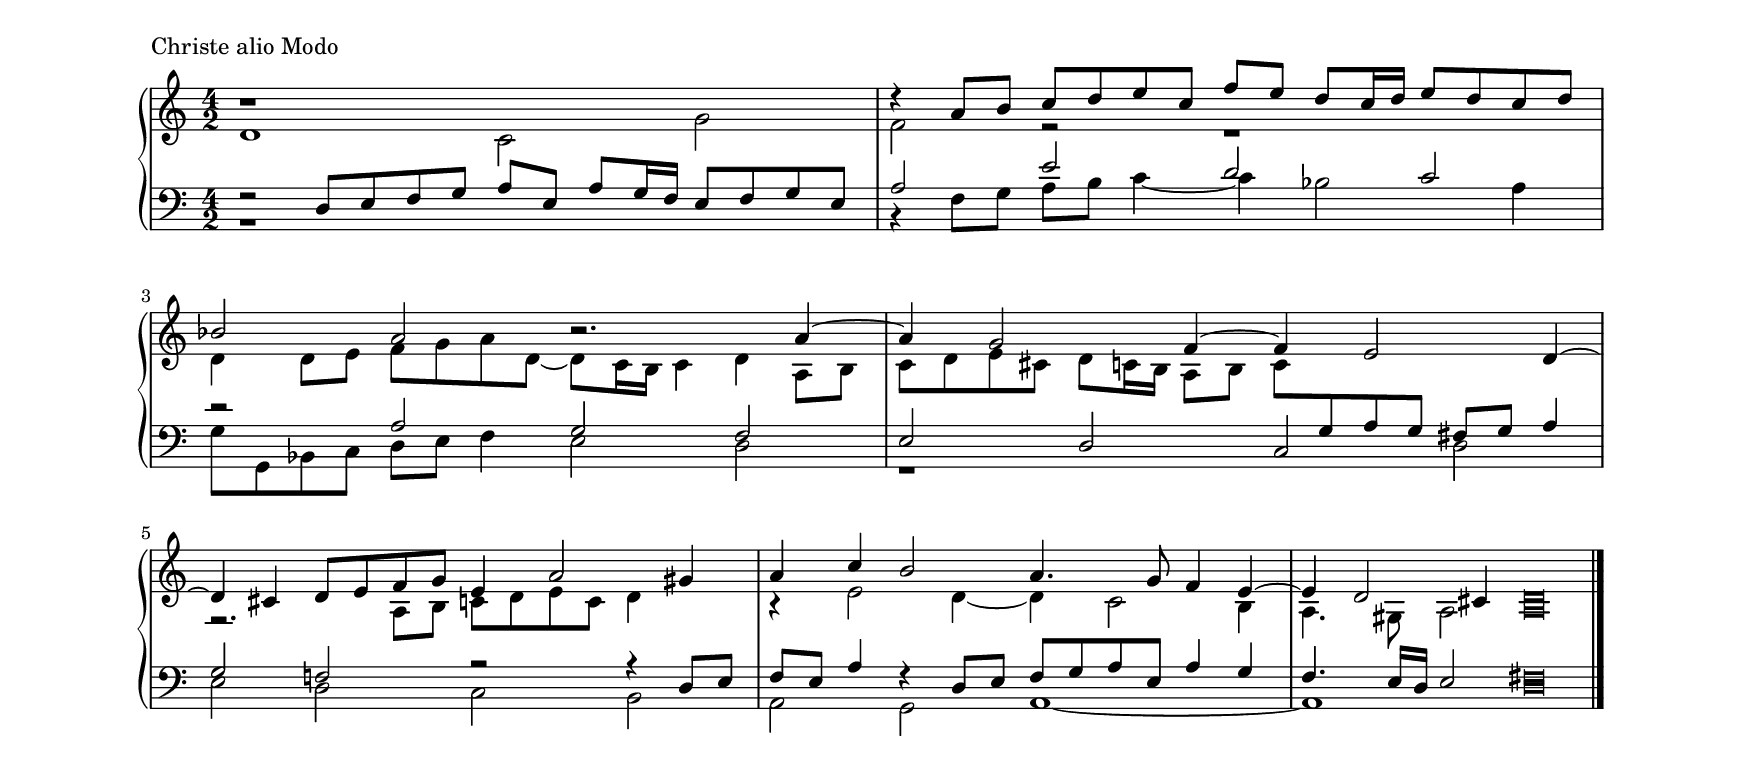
%! Title: Christe alio Modo
%! Part: I
%! No: 5
%! Remark:

\version "2.22.1"
\include "italiano.ly"

%****************************************************************
% Start cut-&-pastable-section

%****************************************************************

\paper {
  % Set paper
  #(set-paper-size "a4landscape")
  indent = 0\mm
  line-width = 250\mm
  ragged-right = ##f
  line-width = #(- line-width (* mm 3.000000) (* mm 1))
}

\layout {
  \context {
    \Score
    \override SpacingSpanner.base-shortest-duration = #(ly:make-moment 1/16)
    \override SpacingSpanner.uniform-stretching = ##t
  }
}
%*****************************************
%  Set Header
%*****************************************
\header {
  %title = "KYRIE"
  %subtitle = "Kyrie"
  %subsubtitle = "Fiori Musicali"
  %composer = "G. Frescobaldi"
  %opus = "F.12/03"
  %tagline = "© 2022 Hautbois Project"
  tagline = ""
}

%*****************************************
% Start Voice
% Write the voices here
%*****************************************
MyMeter = \time 4/2
MyTempo = \tempo "Adantino"
MyKey = \key do \major
PieceName = "Christe alio Modo"

PieceVS = \relative la' {
  % bar 1 - 4
  si1*2\rest |
  re4\rest la8 si do re mi do fa mi re do16 re mi8 re do re |
  sib2 la si2.\rest la4~ |
  la4 sol2 fa4~ fa mi2 re4~ |
  
  % bar 5 - 7
  re dod re8 mi fa sol mi4 la2 sold4 |
  la4 do si2 la4. sol8 fa4 mi~ |
  mi4 re2 dod4
  \once \override NoteHead.style = #'baroque
  re\breve*1/2 |
  
  \bar "|."
}

PieceVA = \relative re' {
  % bar 1 - 4
  re1 do2 sol' | fa2 \change Staff=down \stemUp mi re do |
  \change Staff=up \stemDown re4 re8 mi fa sol la re,~ re do16 si do4 re la8 si |
  do8 re mi dod re do!16 si la8 si do \change Staff=down \stemUp sol la sol fad sol la4 |
  
  % bar 5 - 7
  sol2 fa! la2\rest la4\rest s4 |
  \change Staff=up \stemDown si4\rest mi2 re4~ re do2 si4 |
  la4. sold8 la2
  \once \override NoteHead.style = #'baroque
  la\breve*1/2 |
  
  \bar "|."
}

PieceVT = \relative re {
  % bar 1 - 4
  fa2\rest re8 mi fa sol la mi la sol16 fa mi8 fa sol mi |
  la2 \change Staff=up mi'2\rest do1\rest \change Staff=down | re2\rest la2 sol fa |
  mi2 re do \once \stemDown re |
  
  % bar 5 - 7
  \change Staff=up \stemDown fa2.\rest la8 si do re mi do re4 \change Staff=down \stemUp re,8 mi|
  fa8 mi la4 fa4\rest re8 mi fa sol la mi la4 sol |
  fa4. mi16 re mi2
  \once \override NoteHead.style = #'baroque
  fad\breve*1/2 |
  
  \bar "|."
}

PieceVB = \relative fa {
  % bar 1 - 4
  sol,1*2\rest | si4\rest fa'8 sol la si do4~ do sib2 la4 |
  sol8 sol, sib do re mi fa4 mi2 re | r1*2 |
  
  % bar 5 - 7
  mi2 re do si |
  la2 sol la1~ |
  la1
  \once \override NoteHead.style = #'baroque
  re\breve*1/2 |
  
  \bar "|."
}

%*****************************************
%  Start Score
%*****************************************

\markup { \vspace #1 }
\score {
  \header {
    piece = \PieceName
  }
  \new PianoStaff <<
    \new Staff = "up" { 
      \clef "treble" 
      %\MyTempo
      \MyKey
      \MyMeter
      <<
        \PieceVS
        \\
        \PieceVA
      >>
    }
    \new Staff = "down" {
      \clef "bass" 
      %\MyTempo
      \MyKey
      \MyMeter
      <<
        \PieceVT
        \\
        \PieceVB
      >>
    }
  >>
}